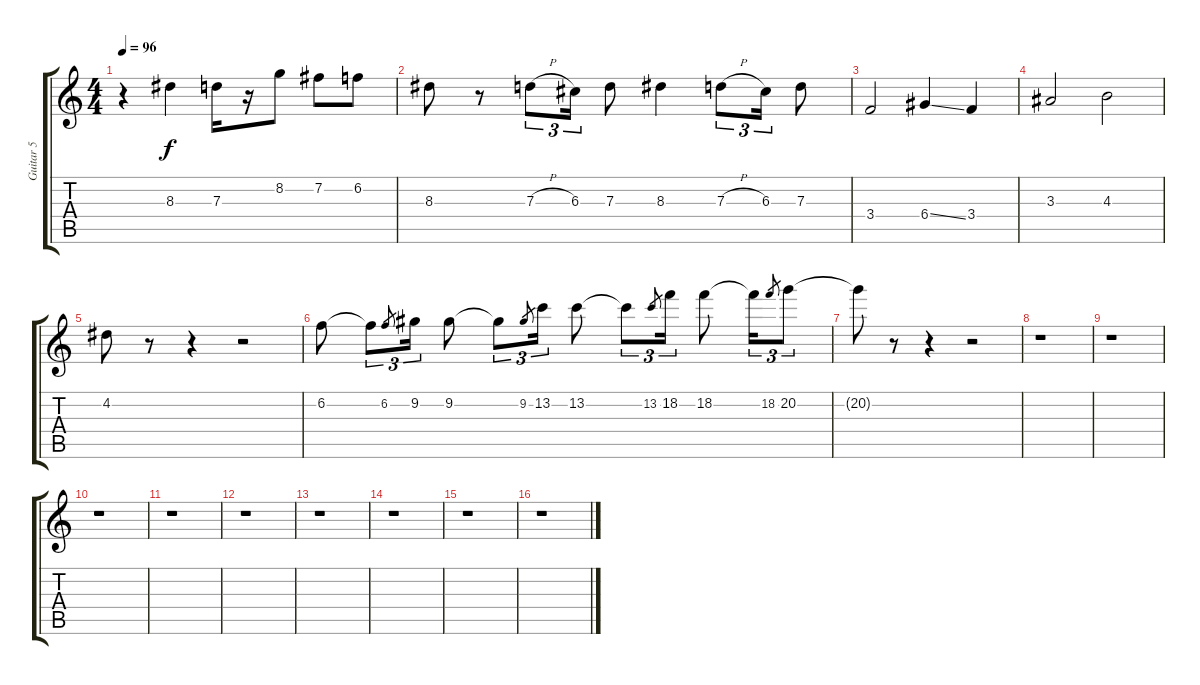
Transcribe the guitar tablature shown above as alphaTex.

\track ("Guitar 5" "Guitar 5") {instrument overdrivenguitar}
\staff {score tabs}
\tuning (E4 B3 G3 D3 A2 E2) {hide}
\ts (4 4)
\tempo 96
\clef g2
\ks c
r.4{dy f} 8.3.4 7.3.16 r.16 8.2.8 7.2.8 6.2.8 |
8.3.8 r.8 7.3{h}.8{tu (3 2)} 6.3.16{tu (3 2)} 7.3.8 8.3.4 7.3{h}.8{tu (3 2)} 6.3.16{tu (3 2)} 7.3.8 |
3.4.2 6.4{ss}.4 3.4.4 |
3.3.2 4.3.2 |
4.2.8 r.8 r.4 r.2 |
6.2.8 6.2{t}.8{tu (3 2)} 6.2.8{gr} 9.2.16{tu (3 2)} 9.2.8 9.2{t}.8{tu (3 2)} 9.2.8{gr} 13.2.16{tu (3 2)} 13.2.8 13.2{t}.8{tu (3 2)} 13.2.8{gr} 18.2.16{tu (3 2)} 18.2.8 18.2{t}.16{tu (3 2)} 18.2.8{gr} 20.2.8{tu (3 2)} |
20.2{t}.8 r.8 r.4 r.2 |
r.1 |
r.1 |
r.1 |
r.1 |
r.1 |
r.1 |
r.1 |
r.1 |
r.1
